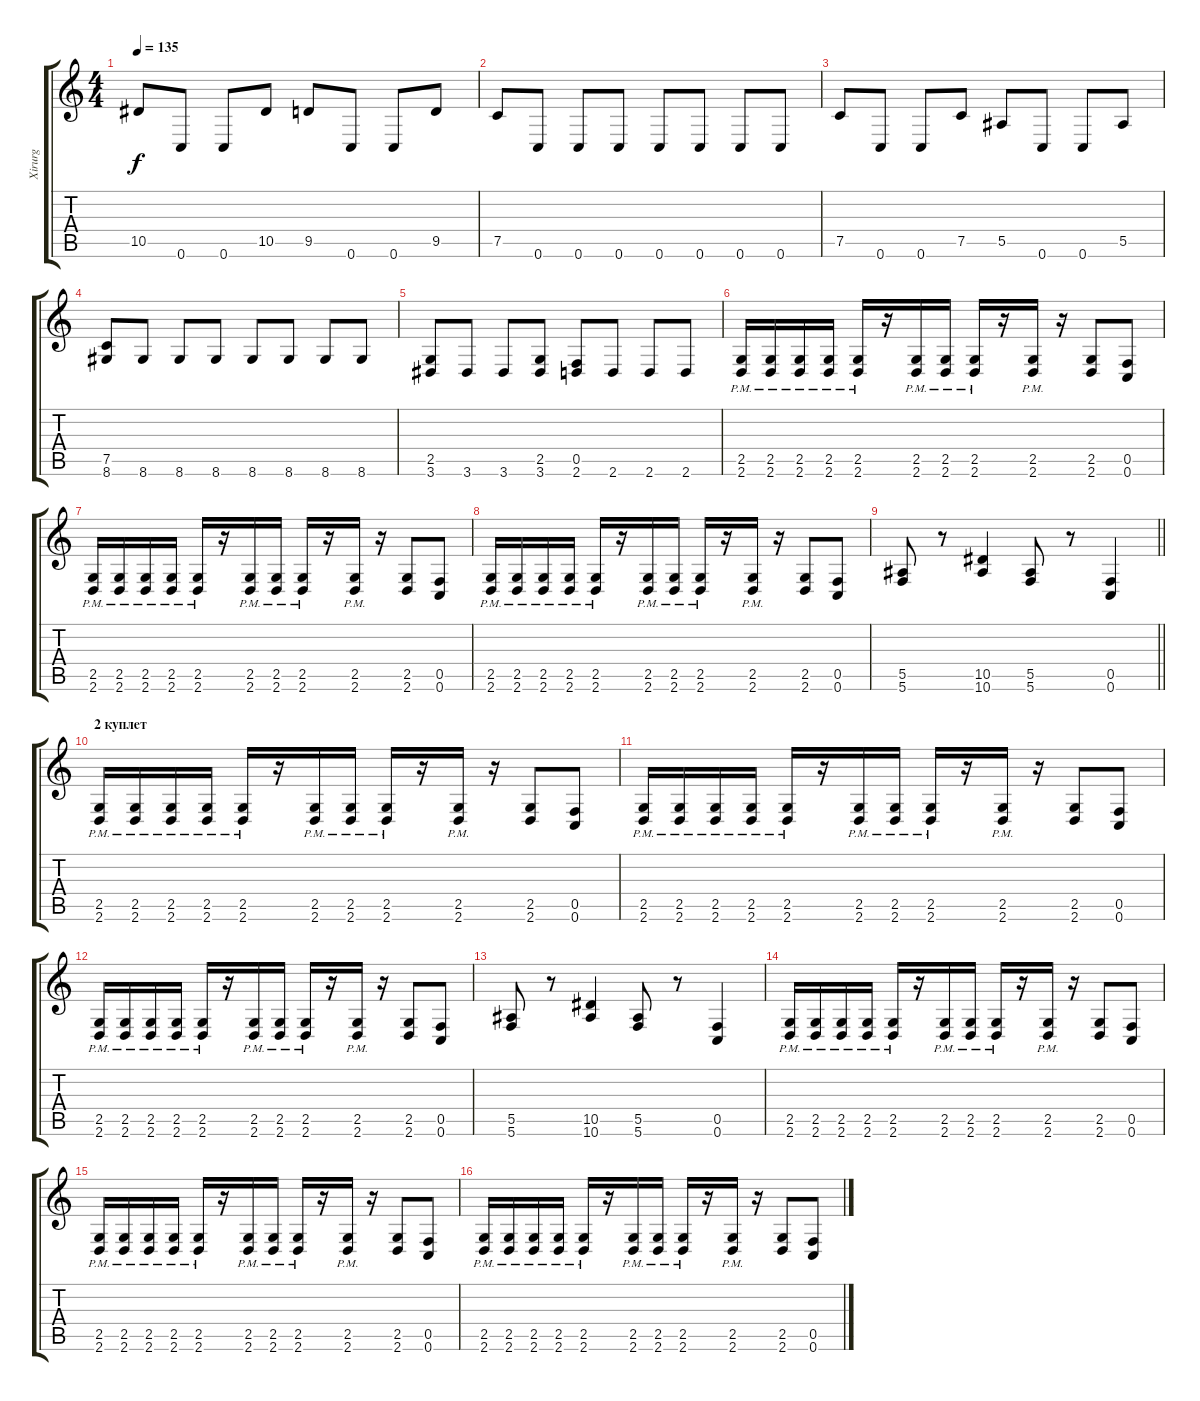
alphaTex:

\track ("Xirurg" "Xirurg") {instrument distortionguitar}
\staff {score tabs}
\tuning (C4 G3 Eb3 Bb2 F2 C2) {hide}
\ts (4 4)
\tempo 135
\clef g2
\ks c
10.5.8{dy f} 0.6.8 0.6.8 10.5.8 9.5.8 0.6.8 0.6.8 9.5.8 |
7.5.8 0.6.8 0.6.8 0.6.8 0.6.8 0.6.8 0.6.8 0.6.8 |
7.5.8 0.6.8 0.6.8 7.5.8 5.5.8 0.6.8 0.6.8 5.5.8 |
(7.5 8.6).8 8.6.8 8.6.8 8.6.8 8.6.8 8.6.8 8.6.8 8.6.8 |
(2.5 3.6).8 3.6.8 3.6.8 (2.5 3.6).8 (0.5 2.6).8 2.6.8 2.6.8 2.6.8 |
(2.5{pm} 2.6{pm}).16 (2.5{pm} 2.6{pm}).16 (2.5{pm} 2.6{pm}).16 (2.5{pm} 2.6{pm}).16 (2.5{pm} 2.6{pm}).16 r.16 (2.5{pm} 2.6{pm}).16 (2.5{pm} 2.6{pm}).16 (2.5{pm} 2.6{pm}).16 r.16 (2.5{pm} 2.6{pm}).16 r.16 (2.5 2.6).8 (0.5 0.6).8 |
(2.5{pm} 2.6{pm}).16 (2.5{pm} 2.6{pm}).16 (2.5{pm} 2.6{pm}).16 (2.5{pm} 2.6{pm}).16 (2.5{pm} 2.6{pm}).16 r.16 (2.5{pm} 2.6{pm}).16 (2.5{pm} 2.6{pm}).16 (2.5{pm} 2.6{pm}).16 r.16 (2.5{pm} 2.6{pm}).16 r.16 (2.5 2.6).8 (0.5 0.6).8 |
(2.5{pm} 2.6{pm}).16 (2.5{pm} 2.6{pm}).16 (2.5{pm} 2.6{pm}).16 (2.5{pm} 2.6{pm}).16 (2.5{pm} 2.6{pm}).16 r.16 (2.5{pm} 2.6{pm}).16 (2.5{pm} 2.6{pm}).16 (2.5{pm} 2.6{pm}).16 r.16 (2.5{pm} 2.6{pm}).16 r.16 (2.5 2.6).8 (0.5 0.6).8 |
\barLineRight lightlight
(5.5 5.6).8 r.8 (10.5 10.6).4 (5.5 5.6).8 r.8 (0.5 0.6).4 |
\section ("" "2 куплет")
(2.5{pm} 2.6{pm}).16 (2.5{pm} 2.6{pm}).16 (2.5{pm} 2.6{pm}).16 (2.5{pm} 2.6{pm}).16 (2.5{pm} 2.6{pm}).16 r.16 (2.5{pm} 2.6{pm}).16 (2.5{pm} 2.6{pm}).16 (2.5{pm} 2.6{pm}).16 r.16 (2.5{pm} 2.6{pm}).16 r.16 (2.5 2.6).8 (0.5 0.6).8 |
(2.5{pm} 2.6{pm}).16 (2.5{pm} 2.6{pm}).16 (2.5{pm} 2.6{pm}).16 (2.5{pm} 2.6{pm}).16 (2.5{pm} 2.6{pm}).16 r.16 (2.5{pm} 2.6{pm}).16 (2.5{pm} 2.6{pm}).16 (2.5{pm} 2.6{pm}).16 r.16 (2.5{pm} 2.6{pm}).16 r.16 (2.5 2.6).8 (0.5 0.6).8 |
(2.5{pm} 2.6{pm}).16 (2.5{pm} 2.6{pm}).16 (2.5{pm} 2.6{pm}).16 (2.5{pm} 2.6{pm}).16 (2.5{pm} 2.6{pm}).16 r.16 (2.5{pm} 2.6{pm}).16 (2.5{pm} 2.6{pm}).16 (2.5{pm} 2.6{pm}).16 r.16 (2.5{pm} 2.6{pm}).16 r.16 (2.5 2.6).8 (0.5 0.6).8 |
(5.5 5.6).8 r.8 (10.5 10.6).4 (5.5 5.6).8 r.8 (0.5 0.6).4 |
(2.5{pm} 2.6{pm}).16 (2.5{pm} 2.6{pm}).16 (2.5{pm} 2.6{pm}).16 (2.5{pm} 2.6{pm}).16 (2.5{pm} 2.6{pm}).16 r.16 (2.5{pm} 2.6{pm}).16 (2.5{pm} 2.6{pm}).16 (2.5{pm} 2.6{pm}).16 r.16 (2.5{pm} 2.6{pm}).16 r.16 (2.5 2.6).8 (0.5 0.6).8 |
(2.5{pm} 2.6{pm}).16 (2.5{pm} 2.6{pm}).16 (2.5{pm} 2.6{pm}).16 (2.5{pm} 2.6{pm}).16 (2.5{pm} 2.6{pm}).16 r.16 (2.5{pm} 2.6{pm}).16 (2.5{pm} 2.6{pm}).16 (2.5{pm} 2.6{pm}).16 r.16 (2.5{pm} 2.6{pm}).16 r.16 (2.5 2.6).8 (0.5 0.6).8 |
(2.5{pm} 2.6{pm}).16 (2.5{pm} 2.6{pm}).16 (2.5{pm} 2.6{pm}).16 (2.5{pm} 2.6{pm}).16 (2.5{pm} 2.6{pm}).16 r.16 (2.5{pm} 2.6{pm}).16 (2.5{pm} 2.6{pm}).16 (2.5{pm} 2.6{pm}).16 r.16 (2.5{pm} 2.6{pm}).16 r.16 (2.5 2.6).8 (0.5 0.6).8
